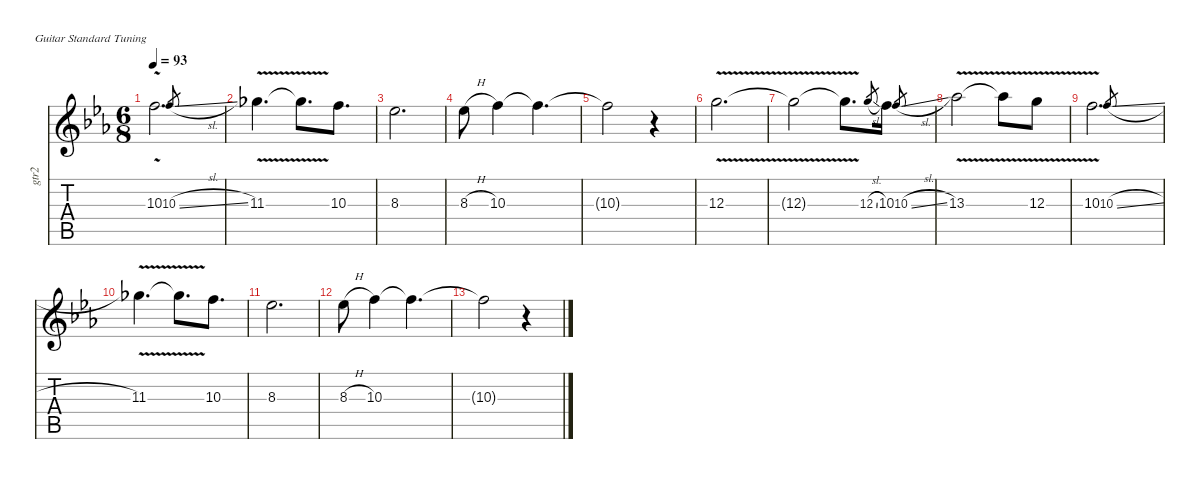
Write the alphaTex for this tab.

\defaultSystemsLayout 4
\hideDynamics
\bracketExtendMode nobrackets
\otherSystemsTrackNameOrientation horizontal
\track ("Guitar 2" "gtr2") {defaultSystemsLayout 4 instrument overdrivenguitar}
\staff {score tabs}
\tuning (E4 B3 G3 D3 A2 E2)
\ts (6 8)
\tempo 93
\clef g2
\ks cminor
10.3{v acc forcenatural}.2{d dy ff beam Down} 10.3{sl acc forcenatural}.8{gr dy f beam Up} |
11.3{v acc b}.4{d dy ff beam Down} 11.3{v t acc b}.8{d dy f beam Down} 10.3{acc forcenatural}.8{d dy ff beam Down} |
8.3{acc b}.2{d beam Down} |
8.3{h acc b}.8{beam Down} 10.3{acc forcenatural}.4{beam Down} 10.3{t acc forcenatural}.4{d dy f beam Down} |
10.3{t acc forcenatural}.2{beam Down} r.4{beam Down} |
12.3{v acc forcenatural}.2{d dy ff beam Down} |
12.3{v t acc forcenatural}.2{dy f beam Down} 12.3{v t acc forcenatural}.8{d beam Down} 12.3{sl acc forcenatural}.8{gr dy p beam Up} 10.3{acc forcenatural}.16{dy mp beam Down} 10.3{sl acc forcenatural}.8{gr dy f beam Up} |
13.3{v acc b}.2{dy ff beam Down} 13.3{v t acc b}.8{dy f beam Down} 12.3{v acc forcenatural}.8{dy ff beam Down} |
10.3{v acc forcenatural}.2{d beam Down} 10.3{sl acc forcenatural}.8{gr dy f beam Up} |
11.3{v acc b}.4{d dy ff beam Down} 11.3{v t acc b}.8{d dy f beam Down} 10.3{acc forcenatural}.8{d dy ff beam Down} |
8.3{acc b}.2{d beam Down} |
8.3{h acc b}.8{beam Down} 10.3{acc forcenatural}.4{beam Down} 10.3{t acc forcenatural}.4{d dy f beam Down} |
10.3{t acc forcenatural}.2{beam Down} r.4{beam Down}
